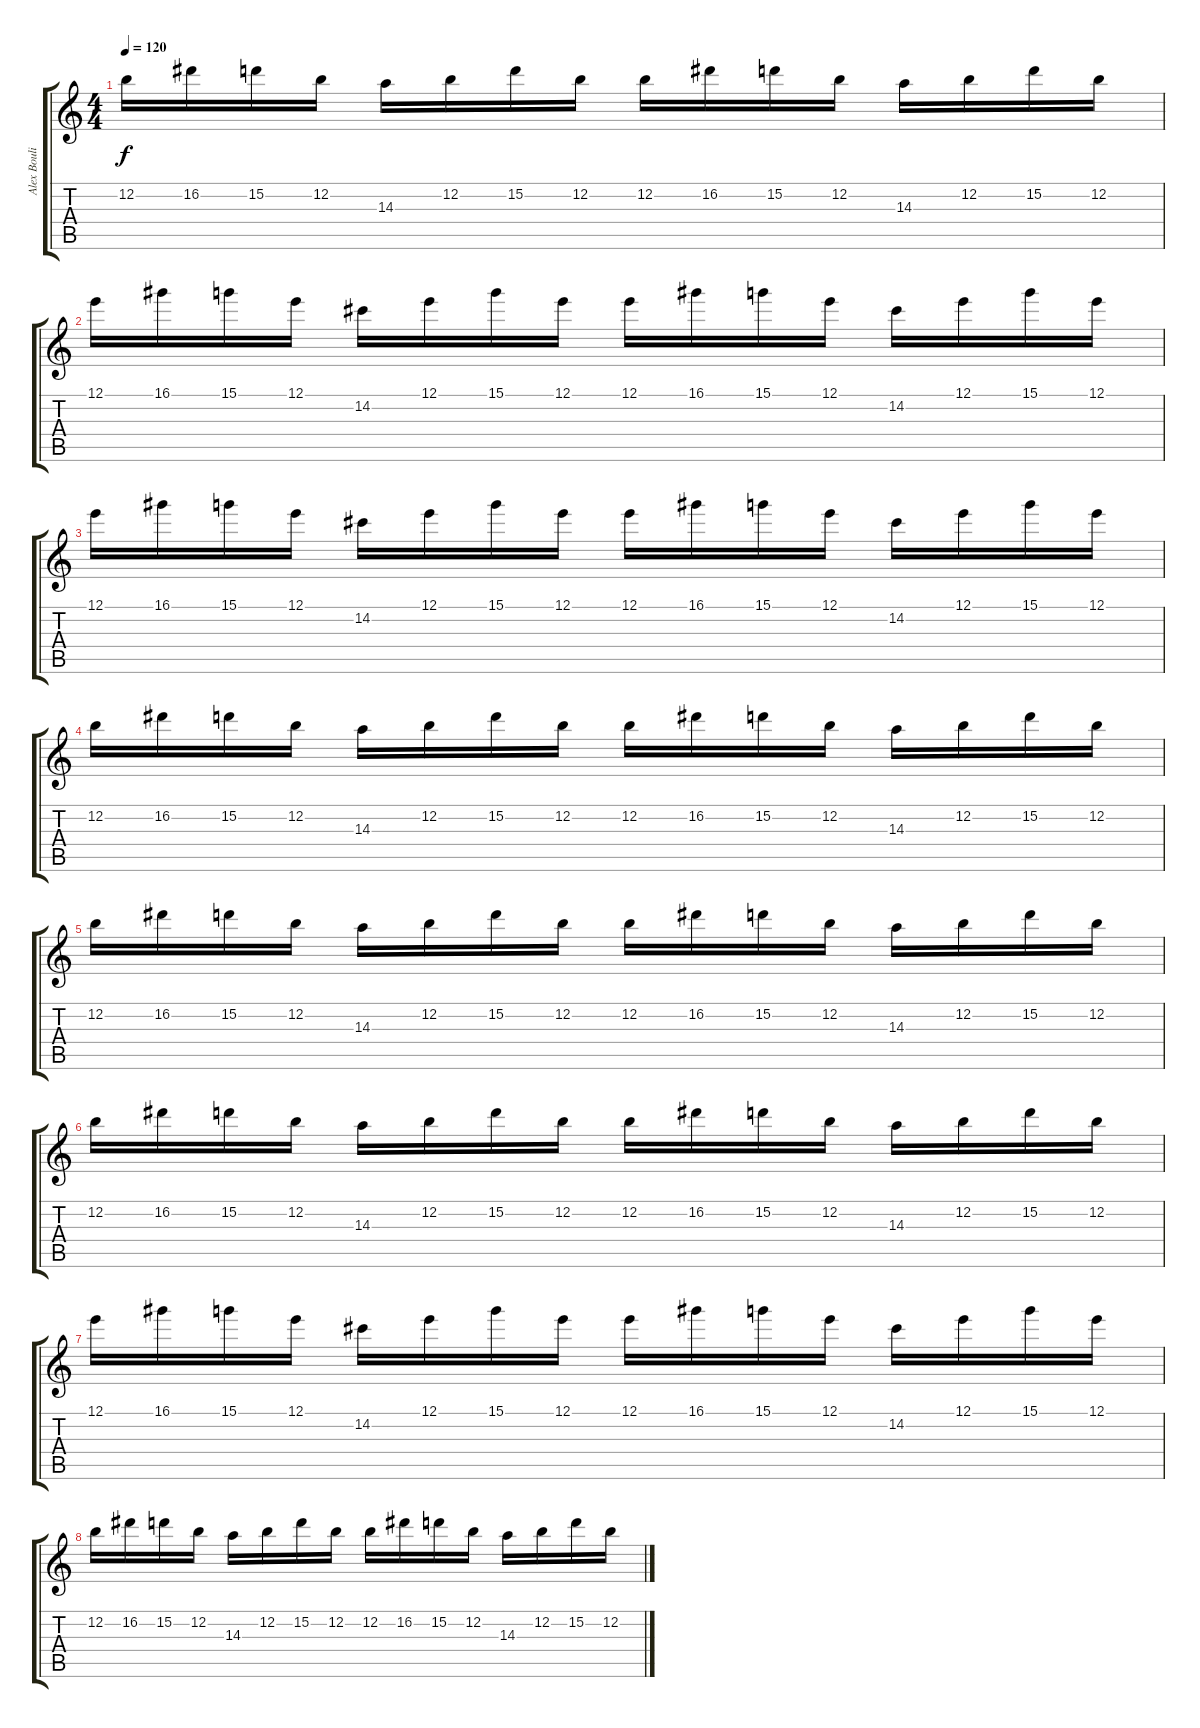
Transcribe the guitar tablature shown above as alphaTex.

\track ("Alex Boulianne" "Alex Bouli") {instrument overdrivenguitar}
\staff {score tabs}
\tuning (E4 B3 G3 D3 A2 E2) {hide}
\ts (4 4)
\tempo 120
\clef g2
\ks c
12.2.16{dy f} 16.2.16 15.2.16 12.2.16 14.3.16 12.2.16 15.2.16 12.2.16 12.2.16 16.2.16 15.2.16 12.2.16 14.3.16 12.2.16 15.2.16 12.2.16 |
12.1.16 16.1.16 15.1.16 12.1.16 14.2.16 12.1.16 15.1.16 12.1.16 12.1.16 16.1.16 15.1.16 12.1.16 14.2.16 12.1.16 15.1.16 12.1.16 |
12.1.16 16.1.16 15.1.16 12.1.16 14.2.16 12.1.16 15.1.16 12.1.16 12.1.16 16.1.16 15.1.16 12.1.16 14.2.16 12.1.16 15.1.16 12.1.16 |
12.2.16 16.2.16 15.2.16 12.2.16 14.3.16 12.2.16 15.2.16 12.2.16 12.2.16 16.2.16 15.2.16 12.2.16 14.3.16 12.2.16 15.2.16 12.2.16 |
12.2.16 16.2.16 15.2.16 12.2.16 14.3.16 12.2.16 15.2.16 12.2.16 12.2.16 16.2.16 15.2.16 12.2.16 14.3.16 12.2.16 15.2.16 12.2.16 |
12.2.16 16.2.16 15.2.16 12.2.16 14.3.16 12.2.16 15.2.16 12.2.16 12.2.16 16.2.16 15.2.16 12.2.16 14.3.16 12.2.16 15.2.16 12.2.16 |
12.1.16 16.1.16 15.1.16 12.1.16 14.2.16 12.1.16 15.1.16 12.1.16 12.1.16 16.1.16 15.1.16 12.1.16 14.2.16 12.1.16 15.1.16 12.1.16 |
12.2.16 16.2.16 15.2.16 12.2.16 14.3.16 12.2.16 15.2.16 12.2.16 12.2.16 16.2.16 15.2.16 12.2.16 14.3.16 12.2.16 15.2.16 12.2.16
